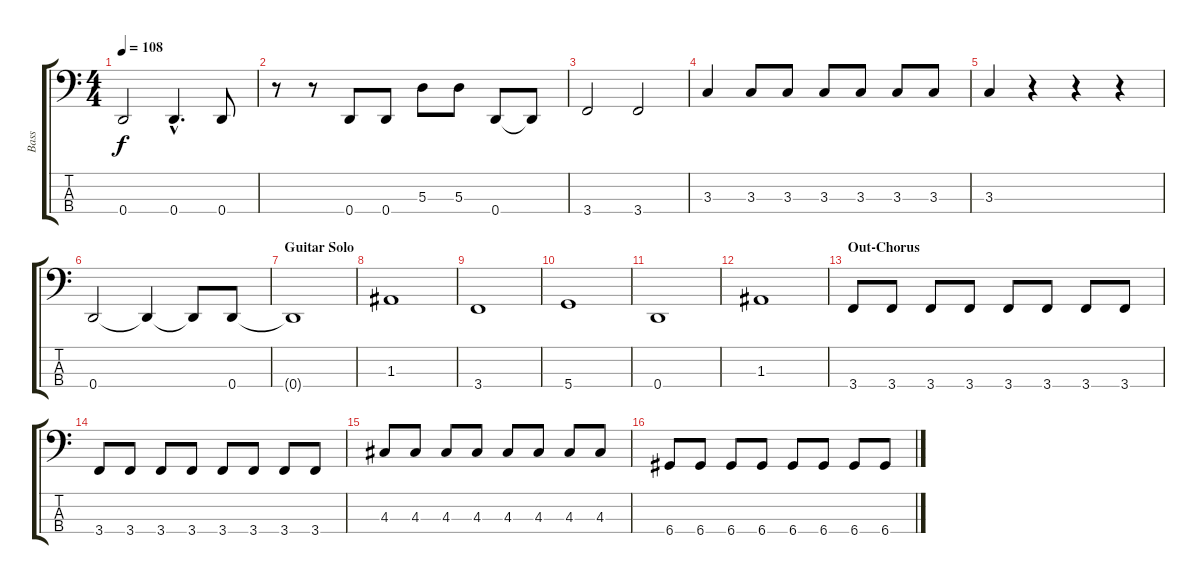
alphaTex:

\track ("Bass" "Bass") {instrument electricbasspick}
\staff {score tabs}
\tuning (G2 D2 A1 D1) {hide}
\ts (4 4)
\tempo 108
\clef f4
\ks c
0.4.2{dy f} 0.4{hac}.4{d} 0.4.8 |
r.8 r.8 0.4.8 0.4.8 5.3.8 5.3.8 0.4.8 0.4{t}.8 |
3.4.2 3.4.2 |
3.3.4 3.3.8 3.3.8 3.3.8 3.3.8 3.3.8 3.3.8 |
3.3.4 r.4 r.4 r.4 |
0.4.2 0.4{t}.4 0.4{t}.8 0.4.8 |
\section ("" "Guitar Solo")
0.4{t}.1 |
1.3.1 |
3.4.1 |
5.4.1 |
0.4.1 |
1.3.1 |
\section ("" "Out-Chorus")
3.4.8 3.4.8 3.4.8 3.4.8 3.4.8 3.4.8 3.4.8 3.4.8 |
3.4.8 3.4.8 3.4.8 3.4.8 3.4.8 3.4.8 3.4.8 3.4.8 |
4.3.8 4.3.8 4.3.8 4.3.8 4.3.8 4.3.8 4.3.8 4.3.8 |
6.4.8 6.4.8 6.4.8 6.4.8 6.4.8 6.4.8 6.4.8 6.4.8
